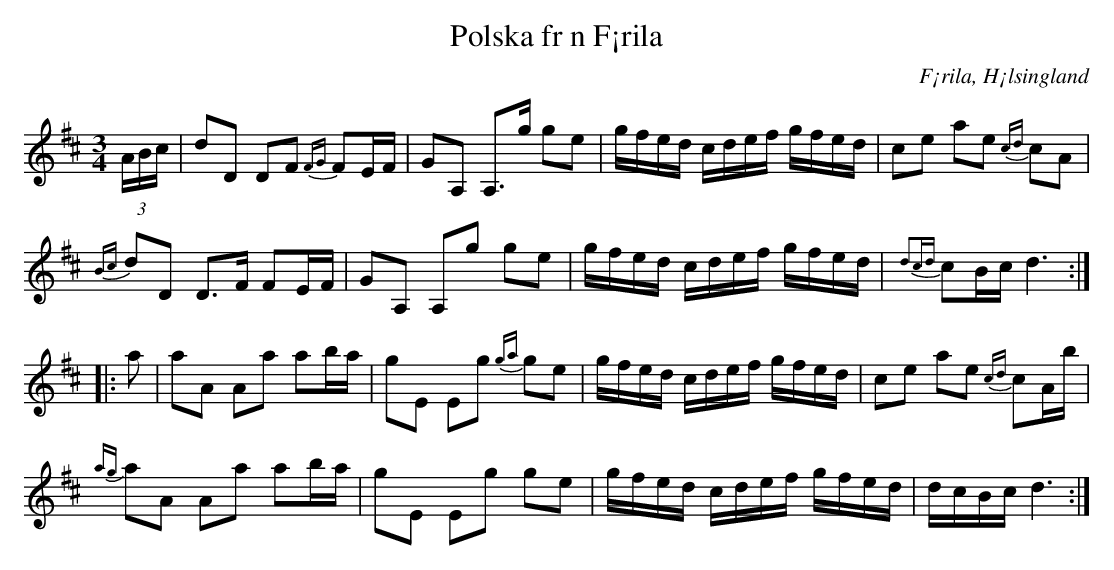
X:1
T:Polska fr n F¡rila
O:F¡rila, H¡lsingland
M:3/4
L:1/16
U:t=turn
K:D
(3ABc | d2D2 D2F2 {F4/3G4/3}F2EF | G2A,2 A,2>g2 g2e2 | gfed cdef gfed | c2e2 a2e2 {cd}c2A2 |
{Bc}d2D2 D2>F2 F2EF | G2A,2 A,2g2 g2e2 | gfed cdef gfed | {d2c3/3d3/3}c2Bc d6 ::
a2 | a2A2 A2a2 a2ba | g2E2 E2g2 {g3/3a3/3}g2e2 | gfed cdef gfed | c2e2 a2e2 {cd}c2Ab |
{a3/3g3/3}a2A2 A2a2 a2ba | g2E2 E2g2 g2e2 | gfed cdef gfed | dcBc d6 :|
